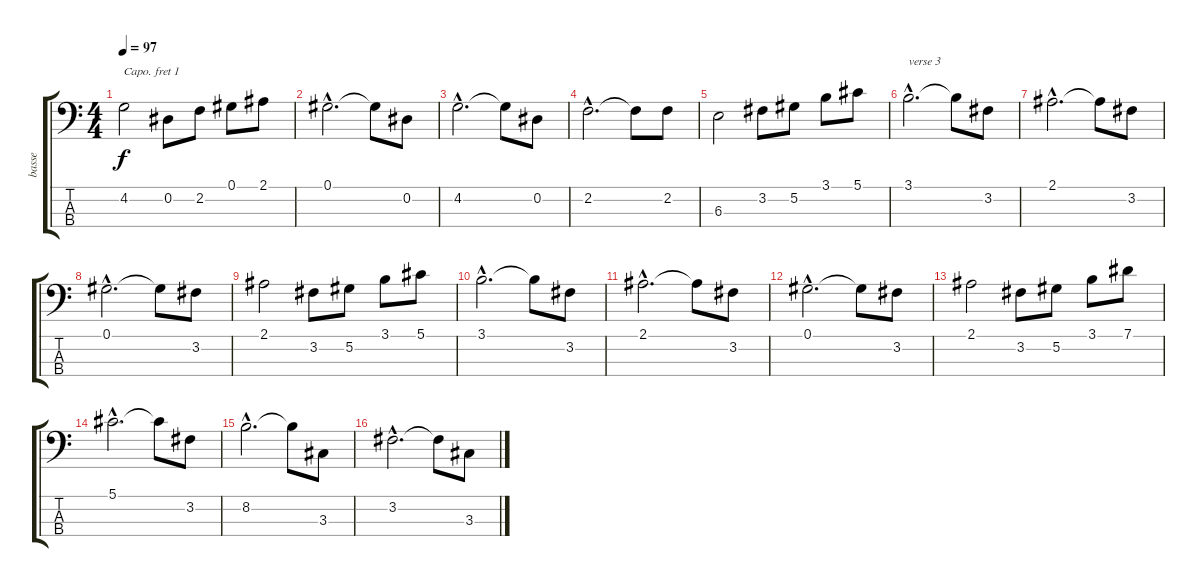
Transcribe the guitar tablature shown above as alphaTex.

\track ("basse" "basse") {instrument acousticbass}
\staff {score tabs}
\capo 1
\tuning (G2 D2 A1 E1) {hide}
\ts (4 4)
\tempo 97
\clef f4
\ks c
4.2.2{dy f} 0.2.8 2.2.8 0.1.8 2.1.8 |
0.1{hac}.2{d} 0.1{t}.8 0.2.8 |
4.2{hac}.2{d} 4.2{t}.8 0.2.8 |
2.2{hac}.2{d} 2.2{t}.8 2.2.8 |
6.3.2 3.2.8 5.2.8 3.1.8 5.1.8 |
3.1{hac}.2{d txt "verse 3"} 3.1{t}.8 3.2.8 |
2.1{hac}.2{d} 2.1{t}.8 3.2.8 |
0.1{hac}.2{d} 0.1{t}.8 3.2.8 |
2.1.2 3.2.8 5.2.8 3.1.8 5.1.8 |
3.1{hac}.2{d} 3.1{t}.8 3.2.8 |
2.1{hac}.2{d} 2.1{t}.8 3.2.8 |
0.1{hac}.2{d} 0.1{t}.8 3.2.8 |
2.1.2 3.2.8 5.2.8 3.1.8 7.1.8 |
5.1{hac}.2{d} 5.1{t}.8 3.2.8 |
8.2{hac}.2{d} 8.2{t}.8 3.3.8 |
3.2{hac}.2{d} 3.2{t}.8 3.3.8
